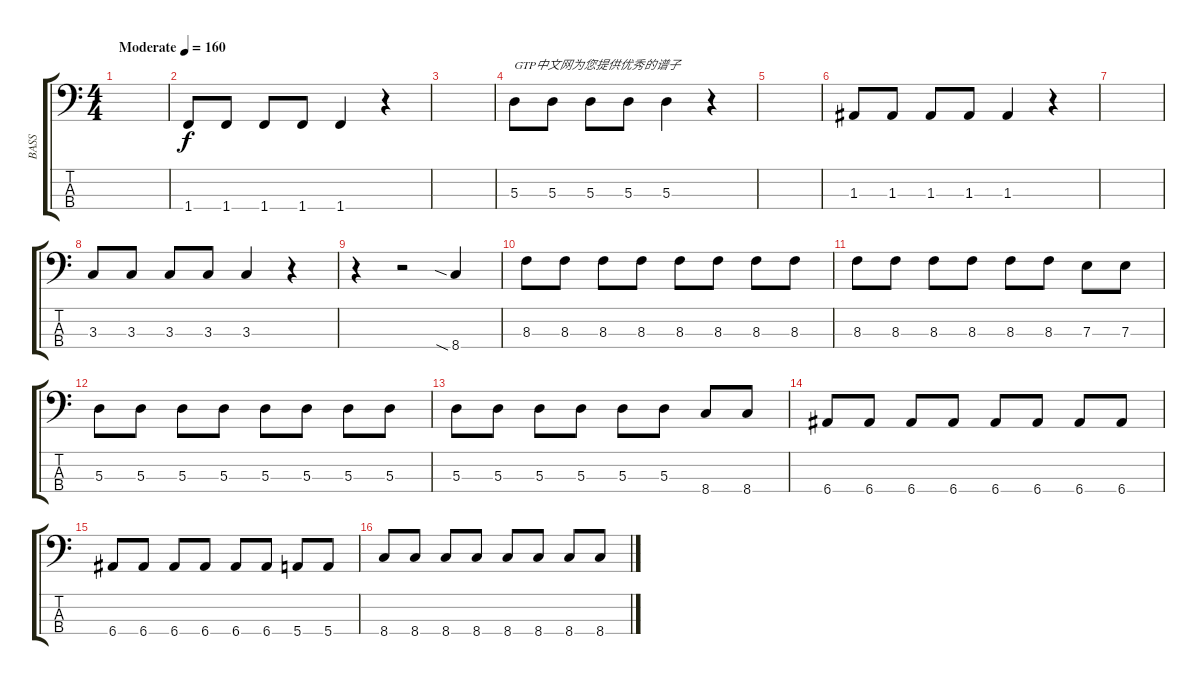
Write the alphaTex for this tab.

\track ("BASS" "BASS") {instrument electricbassfinger}
\staff {score tabs}
\tuning (G2 D2 A1 E1) {hide}
\ts (4 4)
\tempo (160 "Moderate")
\clef f4
\ks c
|
1.4.8 1.4.8 1.4.8 1.4.8 1.4.4 r.4 |
|
5.3.8{txt "GTP中文网为您提供优秀的谱子"} 5.3.8 5.3.8 5.3.8 5.3.4 r.4 |
|
1.3.8 1.3.8 1.3.8 1.3.8 1.3.4 r.4 |
|
3.3.8 3.3.8 3.3.8 3.3.8 3.3.4 r.4 |
r.4 r.2 8.4{sia}.4 |
8.3.8 8.3.8 8.3.8 8.3.8 8.3.8 8.3.8 8.3.8 8.3.8 |
8.3.8 8.3.8 8.3.8 8.3.8 8.3.8 8.3.8 7.3.8 7.3.8 |
5.3.8 5.3.8 5.3.8 5.3.8 5.3.8 5.3.8 5.3.8 5.3.8 |
5.3.8 5.3.8 5.3.8 5.3.8 5.3.8 5.3.8 8.4.8 8.4.8 |
6.4.8 6.4.8 6.4.8 6.4.8 6.4.8 6.4.8 6.4.8 6.4.8 |
6.4.8 6.4.8 6.4.8 6.4.8 6.4.8 6.4.8 5.4.8 5.4.8 |
8.4.8 8.4.8 8.4.8 8.4.8 8.4.8 8.4.8 8.4.8 8.4.8
